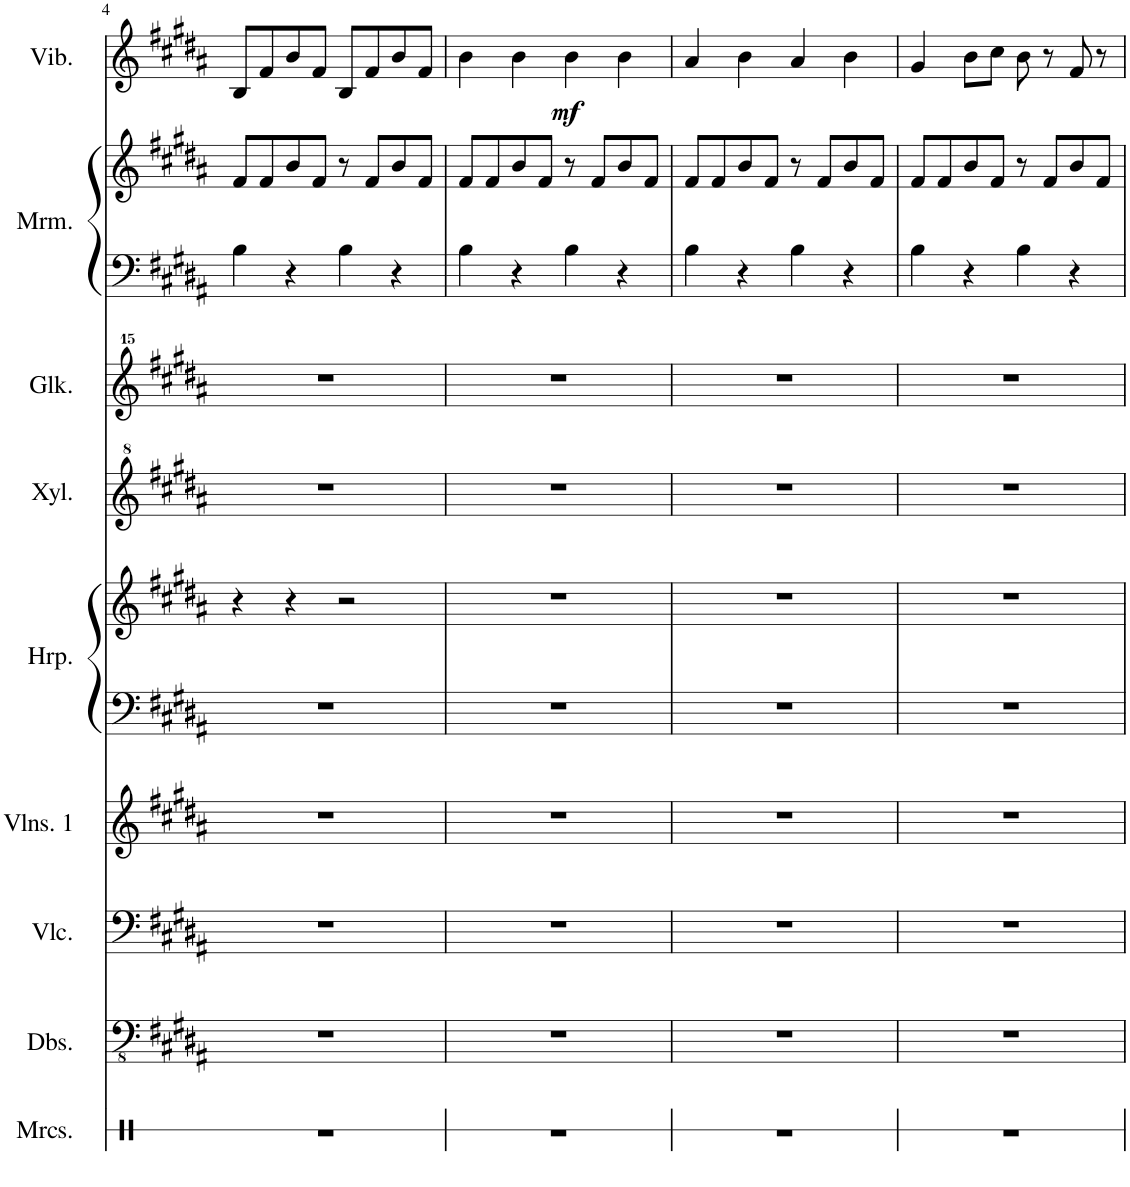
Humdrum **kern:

**kern	**kern	**kern	**kern	**kern	**kern	**kern	**kern	**kern	**kern	**kern	**dynam
*part9	*part8	*part7	*part6	*part5	*part5	*part4	*part3	*part2	*part2	*part1	*part1
*staff11	*staff10	*staff9	*staff8	*staff7	*staff6	*staff5	*staff4	*staff3	*staff2	*staff1	*staff1
*I"Maracas	*I"Double Basses	*I"Violoncello	*I"Violins 1	*I"Harp	*	*I"Xylophone	*I"Glockenspiel	*I"Marimba	*	*I"Vibraphone	*
*I'Mrcs.	*I'Dbs.	*I'Vlc.	*I'Vlns. 1	*I'Hrp.	*	*I'Xyl.	*I'Glk.	*I'Mrm.	*	*I'Vib.	*
!!LO:PB:g=z
*clefX	*clefFv4	*clefF4	*clefG2	*clefF4	*clefG2	*clefG^2	*clefG^^2	*clefF4	*clefG2	*clefG2	*
*k[]	*k[f#c#g#d#a#]	*k[f#c#g#d#a#]	*k[f#c#g#d#a#]	*k[f#c#g#d#a#]	*k[f#c#g#d#a#]	*k[f#c#g#d#a#]	*k[f#c#g#d#a#]	*k[f#c#g#d#a#]	*k[f#c#g#d#a#]	*k[f#c#g#d#a#]	*
*M4/4	*M4/4	*M4/4	*M4/4	*M4/4	*M4/4	*M4/4	*M4/4	*M4/4	*M4/4	*M4/4	*
=4	=4	=4	=4	=4	=4	=4	=4	=4	=4	=4	=4
1r	1r	1r	1r	1r	4r	1r	1r	4B\	8f#/L	8B/L	.
.	.	.	.	.	.	.	.	.	8f#/	8f#/	.
.	.	.	.	.	4r	.	.	4r	8b/	8b/	.
.	.	.	.	.	.	.	.	.	8f#/J	8f#/J	.
.	.	.	.	.	2r	.	.	4B\	8r	8B/L	.
.	.	.	.	.	.	.	.	.	8f#/L	8f#/	.
.	.	.	.	.	.	.	.	4r	8b/	8b/	.
.	.	.	.	.	.	.	.	.	8f#/J	8f#/J	.
=5	=5	=5	=5	=5	=5	=5	=5	=5	=5	=5	=5
!	!	!	!	!	!	!	!	!	!	!	!LO:DY:b
1r	1r	1r	1r	1r	1r	1r	1r	4B\	8f#/L	4b\	mf
.	.	.	.	.	.	.	.	.	8f#/	.	.
.	.	.	.	.	.	.	.	4r	8b/	4b\	.
.	.	.	.	.	.	.	.	.	8f#/J	.	.
.	.	.	.	.	.	.	.	4B\	8r	4b\	.
.	.	.	.	.	.	.	.	.	8f#/L	.	.
.	.	.	.	.	.	.	.	4r	8b/	4b\	.
.	.	.	.	.	.	.	.	.	8f#/J	.	.
=6	=6	=6	=6	=6	=6	=6	=6	=6	=6	=6	=6
1r	1r	1r	1r	1r	1r	1r	1r	4B\	8f#/L	4a#/	.
.	.	.	.	.	.	.	.	.	8f#/	.	.
.	.	.	.	.	.	.	.	4r	8b/	4b\	.
.	.	.	.	.	.	.	.	.	8f#/J	.	.
.	.	.	.	.	.	.	.	4B\	8r	4a#/	.
.	.	.	.	.	.	.	.	.	8f#/L	.	.
.	.	.	.	.	.	.	.	4r	8b/	4b\	.
.	.	.	.	.	.	.	.	.	8f#/J	.	.
=7	=7	=7	=7	=7	=7	=7	=7	=7	=7	=7	=7
1r	1r	1r	1r	1r	1r	1r	1r	4B\	8f#/L	4g#/	.
.	.	.	.	.	.	.	.	.	8f#/	.	.
.	.	.	.	.	.	.	.	4r	8b/	8b\L	.
.	.	.	.	.	.	.	.	.	8f#/J	8cc#\J	.
.	.	.	.	.	.	.	.	4B\	8r	8b\	.
.	.	.	.	.	.	.	.	.	8f#/L	8r	.
.	.	.	.	.	.	.	.	4r	8b/	8f#/	.
.	.	.	.	.	.	.	.	.	8f#/J	8r	.
=	=	=	=	=	=	=	=	=	=	=	=
*-	*-	*-	*-	*-	*-	*-	*-	*-	*-	*-	*-
